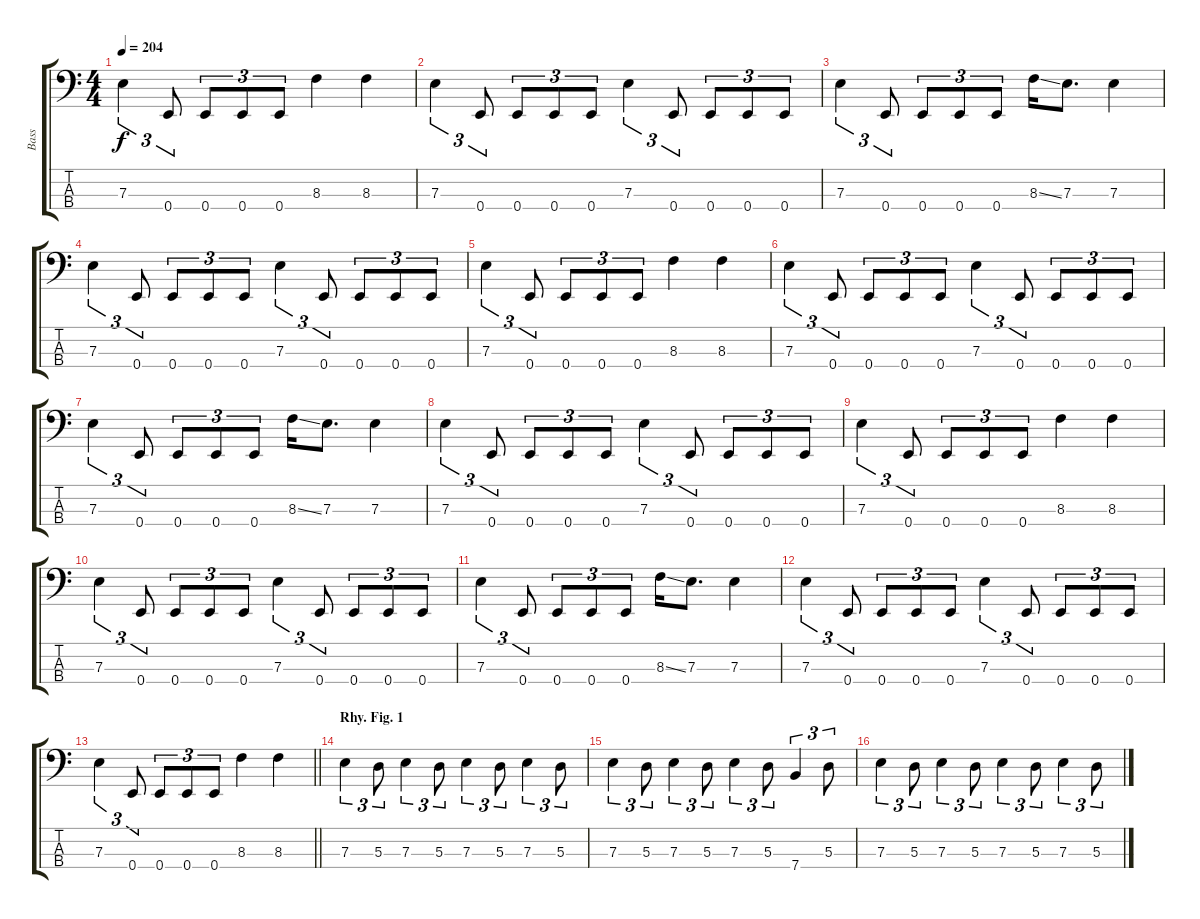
\track ("Bass" "Bass") {mute instrument electricbassfinger}
\staff {score tabs}
\tuning (G2 D2 A1 E1) {hide}
\ts (4 4)
\tempo 204
\clef f4
\ks c
7.3.4{tu (3 2) dy f} 0.4.8{tu (3 2)} 0.4.8{tu (3 2)} 0.4.8{tu (3 2)} 0.4.8{tu (3 2)} 8.3.4 8.3.4 |
7.3.4{tu (3 2)} 0.4.8{tu (3 2)} 0.4.8{tu (3 2)} 0.4.8{tu (3 2)} 0.4.8{tu (3 2)} 7.3.4{tu (3 2)} 0.4.8{tu (3 2)} 0.4.8{tu (3 2)} 0.4.8{tu (3 2)} 0.4.8{tu (3 2)} |
7.3.4{tu (3 2)} 0.4.8{tu (3 2)} 0.4.8{tu (3 2)} 0.4.8{tu (3 2)} 0.4.8{tu (3 2)} 8.3{ss}.16 7.3.8{d} 7.3.4 |
7.3.4{tu (3 2)} 0.4.8{tu (3 2)} 0.4.8{tu (3 2)} 0.4.8{tu (3 2)} 0.4.8{tu (3 2)} 7.3.4{tu (3 2)} 0.4.8{tu (3 2)} 0.4.8{tu (3 2)} 0.4.8{tu (3 2)} 0.4.8{tu (3 2)} |
7.3.4{tu (3 2)} 0.4.8{tu (3 2)} 0.4.8{tu (3 2)} 0.4.8{tu (3 2)} 0.4.8{tu (3 2)} 8.3.4 8.3.4 |
7.3.4{tu (3 2)} 0.4.8{tu (3 2)} 0.4.8{tu (3 2)} 0.4.8{tu (3 2)} 0.4.8{tu (3 2)} 7.3.4{tu (3 2)} 0.4.8{tu (3 2)} 0.4.8{tu (3 2)} 0.4.8{tu (3 2)} 0.4.8{tu (3 2)} |
7.3.4{tu (3 2)} 0.4.8{tu (3 2)} 0.4.8{tu (3 2)} 0.4.8{tu (3 2)} 0.4.8{tu (3 2)} 8.3{ss}.16 7.3.8{d} 7.3.4 |
7.3.4{tu (3 2)} 0.4.8{tu (3 2)} 0.4.8{tu (3 2)} 0.4.8{tu (3 2)} 0.4.8{tu (3 2)} 7.3.4{tu (3 2)} 0.4.8{tu (3 2)} 0.4.8{tu (3 2)} 0.4.8{tu (3 2)} 0.4.8{tu (3 2)} |
7.3.4{tu (3 2)} 0.4.8{tu (3 2)} 0.4.8{tu (3 2)} 0.4.8{tu (3 2)} 0.4.8{tu (3 2)} 8.3.4 8.3.4 |
7.3.4{tu (3 2)} 0.4.8{tu (3 2)} 0.4.8{tu (3 2)} 0.4.8{tu (3 2)} 0.4.8{tu (3 2)} 7.3.4{tu (3 2)} 0.4.8{tu (3 2)} 0.4.8{tu (3 2)} 0.4.8{tu (3 2)} 0.4.8{tu (3 2)} |
7.3.4{tu (3 2)} 0.4.8{tu (3 2)} 0.4.8{tu (3 2)} 0.4.8{tu (3 2)} 0.4.8{tu (3 2)} 8.3{ss}.16 7.3.8{d} 7.3.4 |
7.3.4{tu (3 2)} 0.4.8{tu (3 2)} 0.4.8{tu (3 2)} 0.4.8{tu (3 2)} 0.4.8{tu (3 2)} 7.3.4{tu (3 2)} 0.4.8{tu (3 2)} 0.4.8{tu (3 2)} 0.4.8{tu (3 2)} 0.4.8{tu (3 2)} |
\barLineRight lightlight
7.3.4{tu (3 2)} 0.4.8{tu (3 2)} 0.4.8{tu (3 2)} 0.4.8{tu (3 2)} 0.4.8{tu (3 2)} 8.3.4 8.3.4 |
\section ("" "Rhy. Fig. 1")
7.3.4{tu (3 2)} 5.3.8{tu (3 2)} 7.3.4{tu (3 2)} 5.3.8{tu (3 2)} 7.3.4{tu (3 2)} 5.3.8{tu (3 2)} 7.3.4{tu (3 2)} 5.3.8{tu (3 2)} |
7.3.4{tu (3 2)} 5.3.8{tu (3 2)} 7.3.4{tu (3 2)} 5.3.8{tu (3 2)} 7.3.4{tu (3 2)} 5.3.8{tu (3 2)} 7.4.4{tu (3 2)} 5.3.8{tu (3 2)} |
7.3.4{tu (3 2)} 5.3.8{tu (3 2)} 7.3.4{tu (3 2)} 5.3.8{tu (3 2)} 7.3.4{tu (3 2)} 5.3.8{tu (3 2)} 7.3.4{tu (3 2)} 5.3.8{tu (3 2)}
